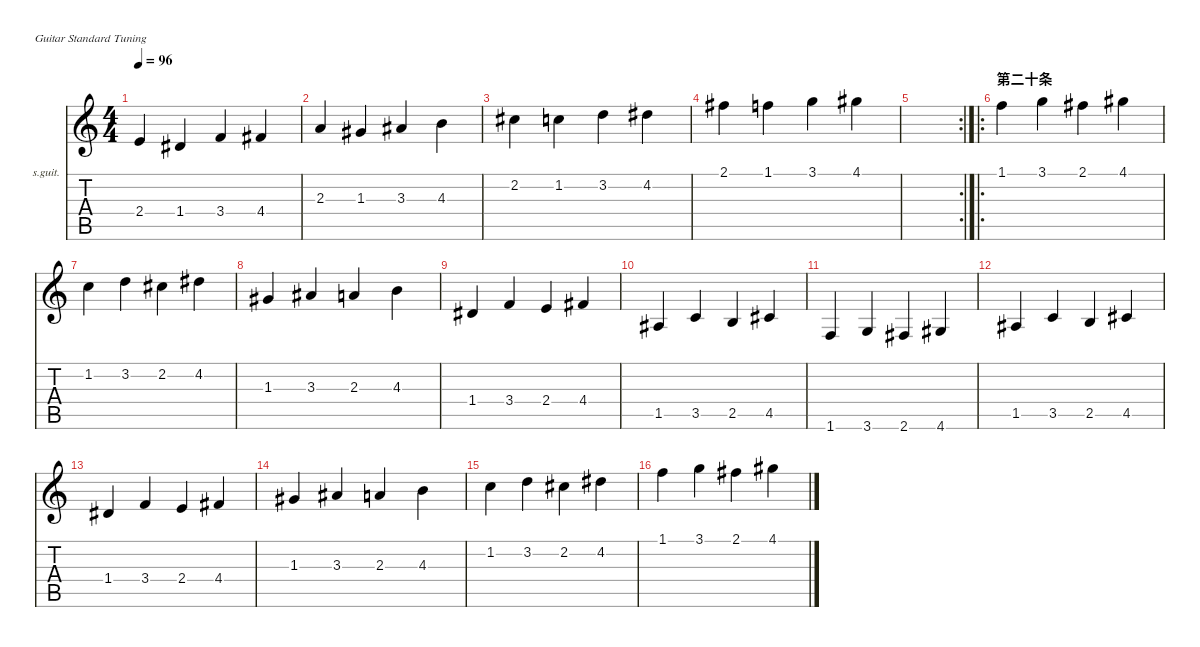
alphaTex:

\defaultSystemsLayout 4
\hideDynamics
\bracketExtendMode nobrackets
\firstSystemTrackNameOrientation horizontal
\otherSystemsTrackNameOrientation horizontal
\track ("开指练习" "s.guit.") {instrument acousticguitarsteel}
\staff {score tabs}
\tuning (E4 B3 G3 D3 A2 E2)
\ts (4 4)
\tempo 96
\clef g2
\ks c
2.4.4{dy mf} 1.4{acc #}.4 3.4.4 4.4{acc #}.4 |
2.3.4 1.3{acc #}.4 3.3{acc #}.4 4.3.4 |
2.2{acc #}.4 1.2.4 3.2.4 4.2{acc #}.4 |
2.1{acc #}.4 1.1.4 3.1.4 4.1{acc #}.4 |
\rc 2
|
\ro
\section ("" "第二十条")
1.1.4{dy f} 3.1.4 2.1{acc #}.4 4.1{acc #}.4 |
1.2.4{dy mf} 3.2.4 2.2{acc #}.4 4.2{acc #}.4 |
1.3{acc #}.4 3.3{acc #}.4 2.3.4 4.3.4 |
1.4{acc #}.4 3.4.4 2.4.4 4.4{acc #}.4 |
1.5{acc #}.4 3.5.4 2.5.4 4.5{acc #}.4 |
1.6.4 3.6.4 2.6{acc #}.4 4.6{acc #}.4 |
1.5{acc #}.4 3.5.4 2.5.4 4.5{acc #}.4 |
1.4{acc #}.4 3.4.4 2.4.4 4.4{acc #}.4 |
1.3{acc #}.4 3.3{acc #}.4 2.3.4 4.3.4 |
1.2.4 3.2.4 2.2{acc #}.4 4.2{acc #}.4 |
1.1.4 3.1.4 2.1{acc #}.4 4.1{acc #}.4
